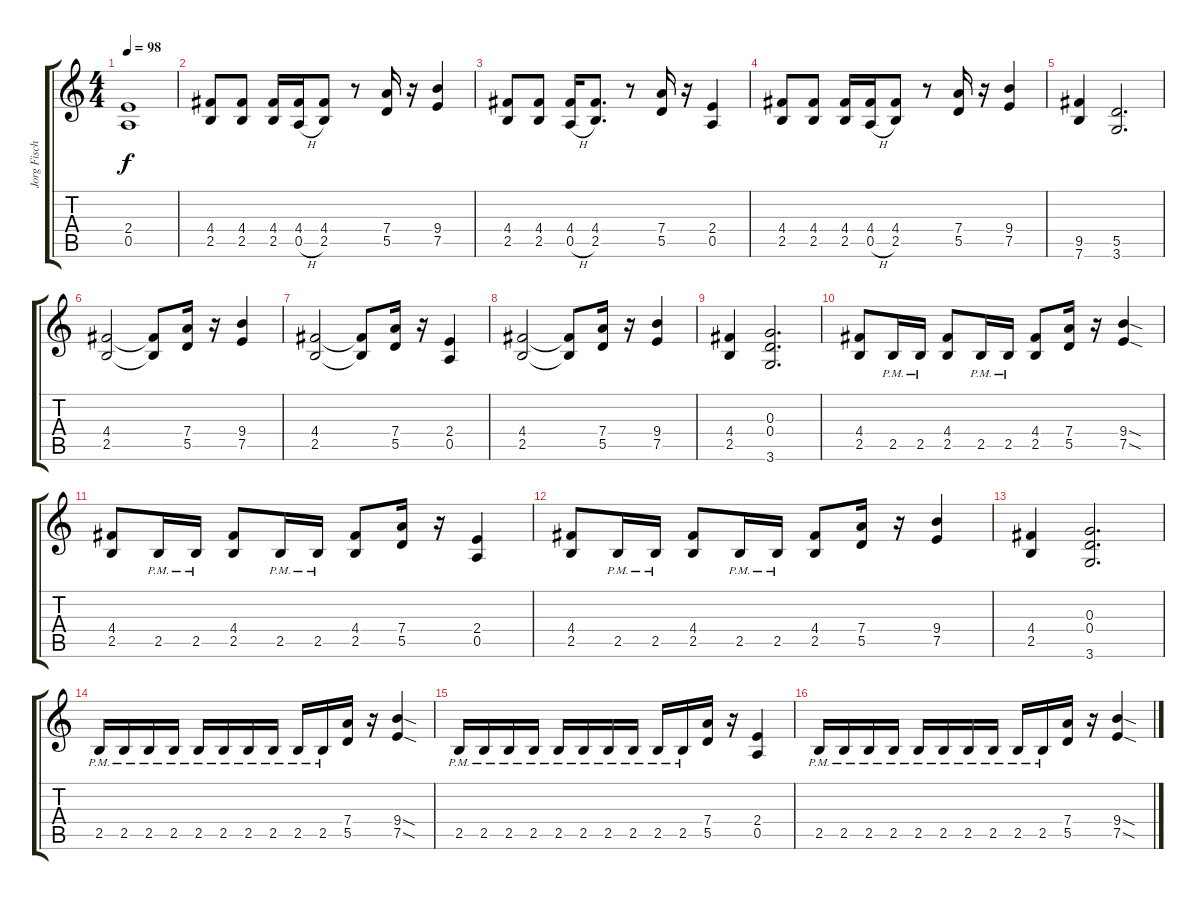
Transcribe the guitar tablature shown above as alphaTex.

\track ("Jorg Fischer" "Jorg Fisch") {instrument distortionguitar}
\staff {score tabs}
\tuning (E4 B3 G3 D3 A2 E2) {hide}
\ts (4 4)
\tempo 98
\clef g2
\ks c
(2.4{t} 0.5{t}).1{dy f} |
(4.4 2.5).8 (4.4 2.5).8 (4.4 2.5).16 (4.4 0.5{h}).16 (4.4 2.5).8 r.8 (7.4 5.5).16 r.16 (9.4 7.5).4 |
(4.4 2.5).8 (4.4 2.5).8 (4.4 0.5{h}).16 (4.4 2.5).8{d} r.8 (7.4 5.5).16 r.16 (2.4 0.5).4 |
(4.4 2.5).8 (4.4 2.5).8 (4.4 2.5).16 (4.4 0.5{h}).16 (4.4 2.5).8 r.8 (7.4 5.5).16 r.16 (9.4 7.5).4 |
(9.5 7.6).4 (5.5 3.6).2{d} |
(4.4 2.5).2 (4.4{t} 2.5{t}).8 (7.4 5.5).16 r.16 (9.4 7.5).4 |
(4.4 2.5).2 (4.4{t} 2.5{t}).8 (7.4 5.5).16 r.16 (2.4 0.5).4 |
(4.4 2.5).2 (4.4{t} 2.5{t}).8 (7.4 5.5).16 r.16 (9.4 7.5).4 |
(4.4 2.5).4 (0.3 0.4 3.6).2{d} |
(4.4 2.5).8 2.5{pm}.16 2.5{pm}.16 (4.4 2.5).8 2.5{pm}.16 2.5{pm}.16 (4.4 2.5).8 (7.4 5.5).16 r.16 (9.4{sod} 7.5{sod}).4 |
(4.4 2.5).8 2.5{pm}.16 2.5{pm}.16 (4.4 2.5).8 2.5{pm}.16 2.5{pm}.16 (4.4 2.5).8 (7.4 5.5).16 r.16 (2.4 0.5).4 |
(4.4 2.5).8 2.5{pm}.16 2.5{pm}.16 (4.4 2.5).8 2.5{pm}.16 2.5{pm}.16 (4.4 2.5).8 (7.4 5.5).16 r.16 (9.4 7.5).4 |
(4.4 2.5).4 (0.3 0.4 3.6).2{d} |
2.5{pm}.16 2.5{pm}.16 2.5{pm}.16 2.5{pm}.16 2.5{pm}.16 2.5{pm}.16 2.5{pm}.16 2.5{pm}.16 2.5{pm}.16 2.5{pm}.16 (7.4 5.5).16 r.16 (9.4{sod} 7.5{sod}).4 |
2.5{pm}.16 2.5{pm}.16 2.5{pm}.16 2.5{pm}.16 2.5{pm}.16 2.5{pm}.16 2.5{pm}.16 2.5{pm}.16 2.5{pm}.16 2.5{pm}.16 (7.4 5.5).16 r.16 (2.4 0.5).4 |
2.5{pm}.16 2.5{pm}.16 2.5{pm}.16 2.5{pm}.16 2.5{pm}.16 2.5{pm}.16 2.5{pm}.16 2.5{pm}.16 2.5{pm}.16 2.5{pm}.16 (7.4 5.5).16 r.16 (9.4{sod} 7.5{sod}).4
